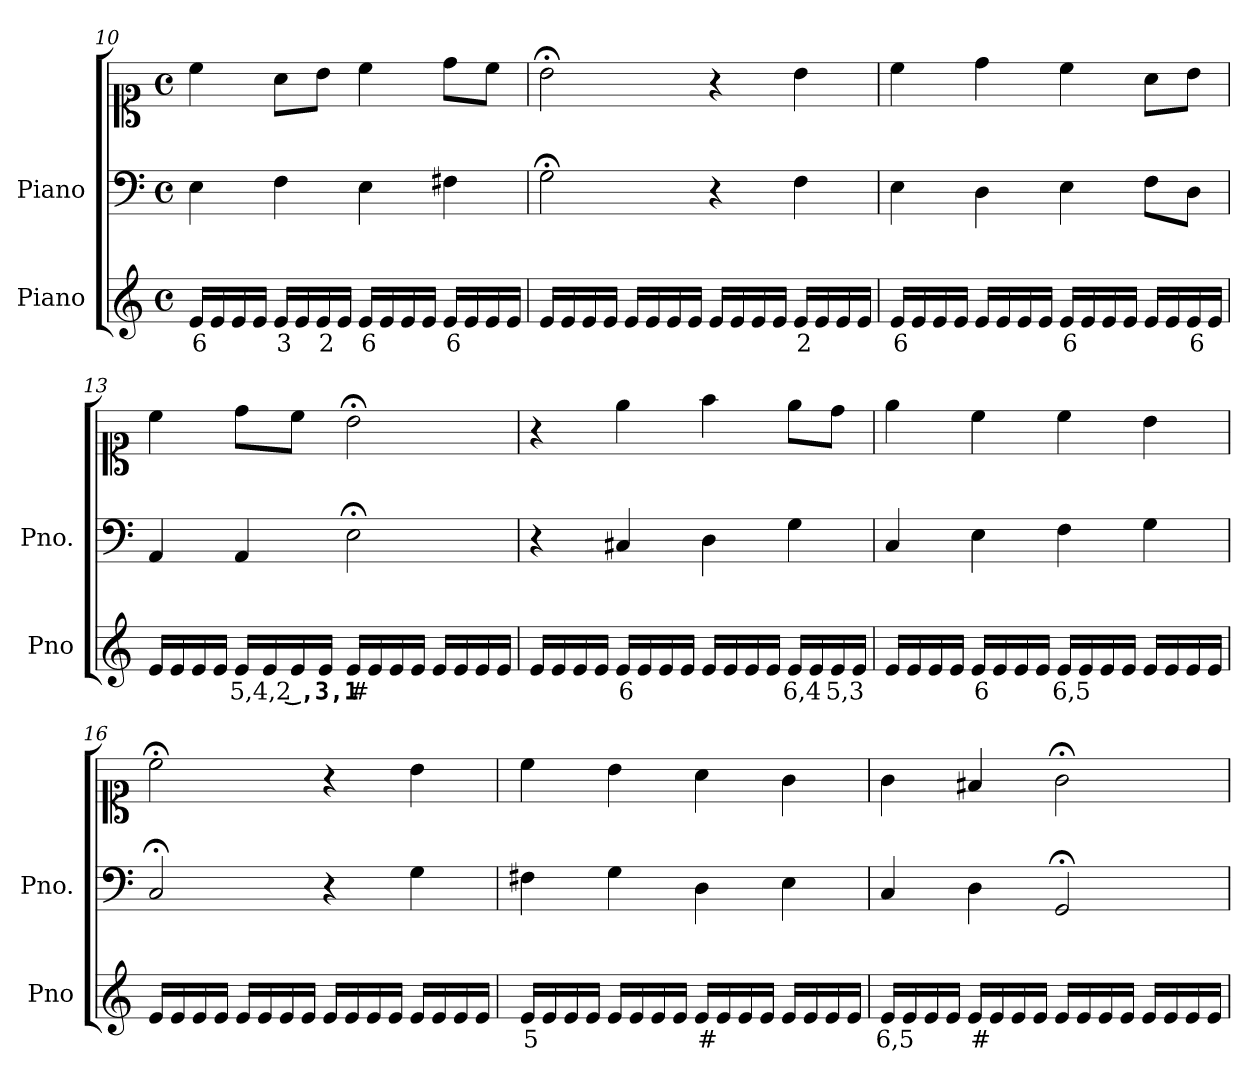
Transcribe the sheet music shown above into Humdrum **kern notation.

**kern	**text	**kern	**kern
*part2	*part2	*part1	*part1
*staff3	*staff3	*staff2	*staff1
*I"Piano	*	*I"Piano	*
*I'Pno	*	*I'Pno.	*
*clefG2	*	*clefF4	*clefC1
*k[]	*	*k[]	*k[]
*M4/4	*	*M4/4	*M4/4
*met(c)	*	*met(c)	*met(c)
=10	=10	=10	=10
!	!LO:LY:b	!	!
16e/LL	6	4E\	4cc\
16e/	.	.	.
16e/	.	.	.
16e/JJ	.	.	.
!	!LO:LY:b	!	!
16e/LL	3	4F\	8a\L
16e/	.	.	.
!	!LO:LY:b	!	!
16e/	2	.	8b\J
16e/JJ	.	.	.
!	!LO:LY:b	!	!
16e/LL	6	4E\	4cc\
16e/	.	.	.
16e/	.	.	.
16e/JJ	.	.	.
!	!LO:LY:b	!	!
16e/LL	6	4F#X\	8dd\L
16e/	.	.	.
16e/	.	.	8cc\J
16e/JJ	.	.	.
=11	=11	=11	=11
16e/LL	.	2G;<\	2b;<\
16e/	.	.	.
16e/	.	.	.
16e/JJ	.	.	.
16e/LL	.	.	.
16e/	.	.	.
16e/	.	.	.
16e/JJ	.	.	.
16e/LL	.	4r	4r
16e/	.	.	.
16e/	.	.	.
16e/JJ	.	.	.
!	!LO:LY:b	!	!
16e/LL	2	4F\	4b\
16e/	.	.	.
16e/	.	.	.
16e/JJ	.	.	.
=12	=12	=12	=12
!	!LO:LY:b	!	!
16e/LL	6	4E\	4cc\
16e/	.	.	.
16e/	.	.	.
16e/JJ	.	.	.
16e/LL	.	4D\	4dd\
16e/	.	.	.
16e/	.	.	.
16e/JJ	.	.	.
!	!LO:LY:b	!	!
16e/LL	6	4E\	4cc\
16e/	.	.	.
16e/	.	.	.
16e/JJ	.	.	.
16e/LL	.	8F\L	8a\L
16e/	.	.	.
!	!LO:LY:b	!	!
16e/	6	8D\J	8b\J
16e/JJ	.	.	.
=13	=13	=13	=13
16e/LL	.	4AA/	4cc\
16e/	.	.	.
16e/	.	.	.
16e/JJ	.	.	.
!	!LO:LY:b	!	!
16e/LL	5,4,2	4AA/	8dd\L
16e/	.	.	.
!	!LO:LY:b	!	!
16e/	_,3,1	.	8cc\J
16e/JJ	.	.	.
!	!LO:LY:b	!	!
16e/LL	#	2E;<\	2b;<\
16e/	.	.	.
16e/	.	.	.
16e/JJ	.	.	.
16e/LL	.	.	.
16e/	.	.	.
16e/	.	.	.
16e/JJ	.	.	.
=14	=14	=14	=14
16e/LL	.	4r	4r
16e/	.	.	.
16e/	.	.	.
16e/JJ	.	.	.
!	!LO:LY:b	!	!
16e/LL	6	4C#X/	4ee\
16e/	.	.	.
16e/	.	.	.
16e/JJ	.	.	.
16e/LL	.	4D\	4ff\
16e/	.	.	.
16e/	.	.	.
16e/JJ	.	.	.
!	!LO:LY:b	!	!
16e/LL	6,4	4G\	8ee\L
16e/	.	.	.
!	!LO:LY:b	!	!
16e/	5,3	.	8dd\J
16e/JJ	.	.	.
=15	=15	=15	=15
16e/LL	.	4C/	4ee\
16e/	.	.	.
16e/	.	.	.
16e/JJ	.	.	.
!	!LO:LY:b	!	!
16e/LL	6	4E\	4cc\
16e/	.	.	.
16e/	.	.	.
16e/JJ	.	.	.
!	!LO:LY:b	!	!
16e/LL	6,5	4F\	4cc\
16e/	.	.	.
16e/	.	.	.
16e/JJ	.	.	.
16e/LL	.	4G\	4b\
16e/	.	.	.
16e/	.	.	.
16e/JJ	.	.	.
=16	=16	=16	=16
16e/LL	.	2C;</	2cc;<\
16e/	.	.	.
16e/	.	.	.
16e/JJ	.	.	.
16e/LL	.	.	.
16e/	.	.	.
16e/	.	.	.
16e/JJ	.	.	.
16e/LL	.	4r	4r
16e/	.	.	.
16e/	.	.	.
16e/JJ	.	.	.
16e/LL	.	4G\	4b\
16e/	.	.	.
16e/	.	.	.
16e/JJ	.	.	.
=17	=17	=17	=17
!	!LO:LY:b	!	!
16e/LL	5	4F#X\	4cc\
16e/	.	.	.
16e/	.	.	.
16e/JJ	.	.	.
16e/LL	.	4G\	4b\
16e/	.	.	.
16e/	.	.	.
16e/JJ	.	.	.
!	!LO:LY:b	!	!
16e/LL	#	4D\	4a\
16e/	.	.	.
16e/	.	.	.
16e/JJ	.	.	.
16e/LL	.	4E\	4g\
16e/	.	.	.
16e/	.	.	.
16e/JJ	.	.	.
=18	=18	=18	=18
!	!LO:LY:b	!	!
16e/LL	6,5	4C/	4g\
16e/	.	.	.
16e/	.	.	.
16e/JJ	.	.	.
!	!LO:LY:b	!	!
16e/LL	#	4D\	4f#X/
16e/	.	.	.
16e/	.	.	.
16e/JJ	.	.	.
16e/LL	.	2GG;</	2g;<\
16e/	.	.	.
16e/	.	.	.
16e/JJ	.	.	.
16e/LL	.	.	.
16e/	.	.	.
16e/	.	.	.
16e/JJ	.	.	.
=	=	=	=
*-	*-	*-	*-
